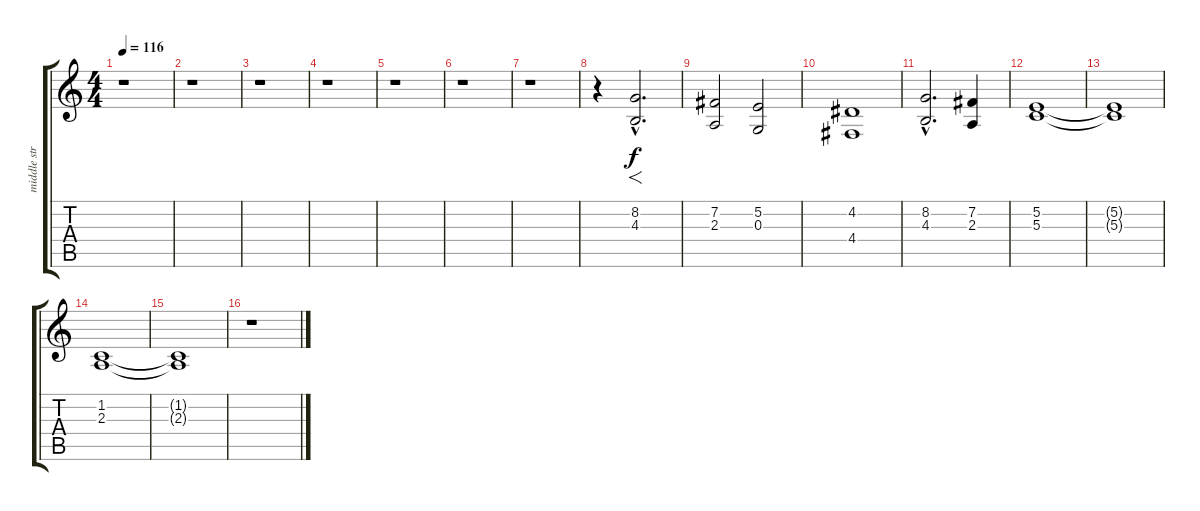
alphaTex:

\track ("middle strings" "middle str") {instrument stringensemble1}
\staff {score tabs}
\tuning (E4 B3 G3 D3 A2 E2) {hide}
\ts (4 4)
\tempo 116
\clef g2
\ks c
r.1{dy f} |
r.1 |
r.1 |
r.1 |
r.1 |
r.1 |
r.1 |
r.4 (8.2{hac} 4.3{hac}).2{f d} |
(7.2 2.3).2 (5.2 0.3).2 |
(4.2 4.4).1 |
(8.2{hac} 4.3{hac}).2{d} (7.2 2.3).4 |
(5.2 5.3).1 |
(5.2{t} 5.3{t}).1 |
(1.2 2.3).1 |
(1.2{t} 2.3{t}).1 |
r.1
